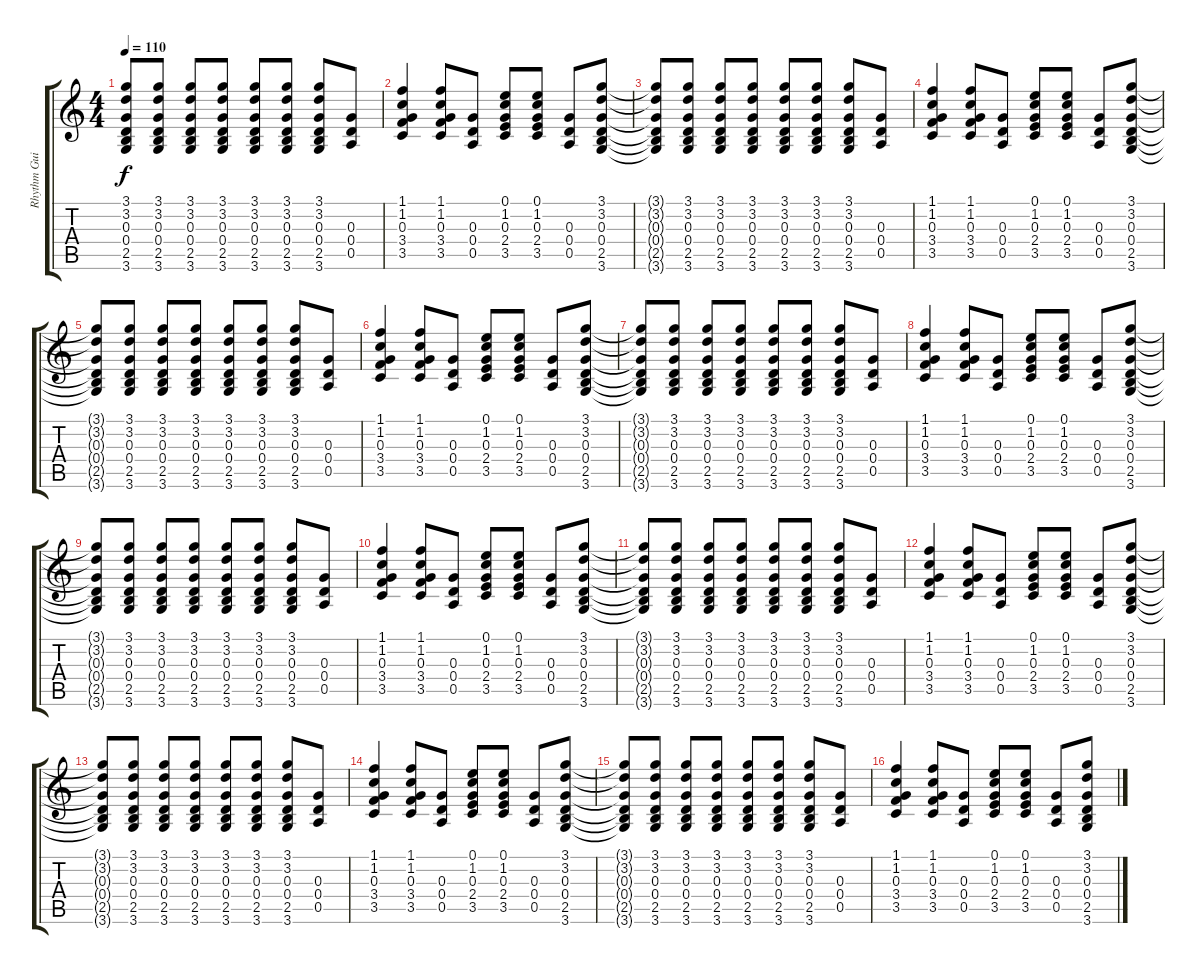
\track ("Rhythm Guitar 1" "Rhythm Gui") {instrument overdrivenguitar}
\staff {score tabs}
\tuning (E4 B3 G3 D3 A2 E2) {hide}
\ts (4 4)
\tempo 110
\clef g2
\ks c
(3.1{t} 3.2{t} 0.3{t} 0.4{t} 2.5{t} 3.6{t}).8{dy f} (3.1 3.2 0.3 0.4 2.5 3.6).8 (3.1 3.2 0.3 0.4 2.5 3.6).8 (3.1 3.2 0.3 0.4 2.5 3.6).8 (3.1 3.2 0.3 0.4 2.5 3.6).8 (3.1 3.2 0.3 0.4 2.5 3.6).8 (3.1 3.2 0.3 0.4 2.5 3.6).8 (0.3 0.4 0.5).8 |
(1.1 1.2 0.3 3.4 3.5).4 (1.1 1.2 0.3 3.4 3.5).8 (0.3 0.4 0.5).8 (0.1 1.2 0.3 2.4 3.5).8 (0.1 1.2 0.3 2.4 3.5).8 (0.3 0.4 0.5).8 (3.1 3.2 0.3 0.4 2.5 3.6).8 |
(3.1{t} 3.2{t} 0.3{t} 0.4{t} 2.5{t} 3.6{t}).8 (3.1 3.2 0.3 0.4 2.5 3.6).8 (3.1 3.2 0.3 0.4 2.5 3.6).8 (3.1 3.2 0.3 0.4 2.5 3.6).8 (3.1 3.2 0.3 0.4 2.5 3.6).8 (3.1 3.2 0.3 0.4 2.5 3.6).8 (3.1 3.2 0.3 0.4 2.5 3.6).8 (0.3 0.4 0.5).8 |
(1.1 1.2 0.3 3.4 3.5).4 (1.1 1.2 0.3 3.4 3.5).8 (0.3 0.4 0.5).8 (0.1 1.2 0.3 2.4 3.5).8 (0.1 1.2 0.3 2.4 3.5).8 (0.3 0.4 0.5).8 (3.1 3.2 0.3 0.4 2.5 3.6).8 |
(3.1{t} 3.2{t} 0.3{t} 0.4{t} 2.5{t} 3.6{t}).8 (3.1 3.2 0.3 0.4 2.5 3.6).8 (3.1 3.2 0.3 0.4 2.5 3.6).8 (3.1 3.2 0.3 0.4 2.5 3.6).8 (3.1 3.2 0.3 0.4 2.5 3.6).8 (3.1 3.2 0.3 0.4 2.5 3.6).8 (3.1 3.2 0.3 0.4 2.5 3.6).8 (0.3 0.4 0.5).8 |
(1.1 1.2 0.3 3.4 3.5).4 (1.1 1.2 0.3 3.4 3.5).8 (0.3 0.4 0.5).8 (0.1 1.2 0.3 2.4 3.5).8 (0.1 1.2 0.3 2.4 3.5).8 (0.3 0.4 0.5).8 (3.1 3.2 0.3 0.4 2.5 3.6).8 |
(3.1{t} 3.2{t} 0.3{t} 0.4{t} 2.5{t} 3.6{t}).8 (3.1 3.2 0.3 0.4 2.5 3.6).8 (3.1 3.2 0.3 0.4 2.5 3.6).8 (3.1 3.2 0.3 0.4 2.5 3.6).8 (3.1 3.2 0.3 0.4 2.5 3.6).8 (3.1 3.2 0.3 0.4 2.5 3.6).8 (3.1 3.2 0.3 0.4 2.5 3.6).8 (0.3 0.4 0.5).8 |
(1.1 1.2 0.3 3.4 3.5).4 (1.1 1.2 0.3 3.4 3.5).8 (0.3 0.4 0.5).8 (0.1 1.2 0.3 2.4 3.5).8 (0.1 1.2 0.3 2.4 3.5).8 (0.3 0.4 0.5).8 (3.1 3.2 0.3 0.4 2.5 3.6).8 |
(3.1{t} 3.2{t} 0.3{t} 0.4{t} 2.5{t} 3.6{t}).8 (3.1 3.2 0.3 0.4 2.5 3.6).8 (3.1 3.2 0.3 0.4 2.5 3.6).8 (3.1 3.2 0.3 0.4 2.5 3.6).8 (3.1 3.2 0.3 0.4 2.5 3.6).8 (3.1 3.2 0.3 0.4 2.5 3.6).8 (3.1 3.2 0.3 0.4 2.5 3.6).8 (0.3 0.4 0.5).8 |
(1.1 1.2 0.3 3.4 3.5).4 (1.1 1.2 0.3 3.4 3.5).8 (0.3 0.4 0.5).8 (0.1 1.2 0.3 2.4 3.5).8 (0.1 1.2 0.3 2.4 3.5).8 (0.3 0.4 0.5).8 (3.1 3.2 0.3 0.4 2.5 3.6).8 |
(3.1{t} 3.2{t} 0.3{t} 0.4{t} 2.5{t} 3.6{t}).8 (3.1 3.2 0.3 0.4 2.5 3.6).8 (3.1 3.2 0.3 0.4 2.5 3.6).8 (3.1 3.2 0.3 0.4 2.5 3.6).8 (3.1 3.2 0.3 0.4 2.5 3.6).8 (3.1 3.2 0.3 0.4 2.5 3.6).8 (3.1 3.2 0.3 0.4 2.5 3.6).8 (0.3 0.4 0.5).8 |
(1.1 1.2 0.3 3.4 3.5).4 (1.1 1.2 0.3 3.4 3.5).8 (0.3 0.4 0.5).8 (0.1 1.2 0.3 2.4 3.5).8 (0.1 1.2 0.3 2.4 3.5).8 (0.3 0.4 0.5).8 (3.1 3.2 0.3 0.4 2.5 3.6).8 |
(3.1{t} 3.2{t} 0.3{t} 0.4{t} 2.5{t} 3.6{t}).8 (3.1 3.2 0.3 0.4 2.5 3.6).8 (3.1 3.2 0.3 0.4 2.5 3.6).8 (3.1 3.2 0.3 0.4 2.5 3.6).8 (3.1 3.2 0.3 0.4 2.5 3.6).8 (3.1 3.2 0.3 0.4 2.5 3.6).8 (3.1 3.2 0.3 0.4 2.5 3.6).8 (0.3 0.4 0.5).8 |
(1.1 1.2 0.3 3.4 3.5).4 (1.1 1.2 0.3 3.4 3.5).8 (0.3 0.4 0.5).8 (0.1 1.2 0.3 2.4 3.5).8 (0.1 1.2 0.3 2.4 3.5).8 (0.3 0.4 0.5).8 (3.1 3.2 0.3 0.4 2.5 3.6).8 |
(3.1{t} 3.2{t} 0.3{t} 0.4{t} 2.5{t} 3.6{t}).8 (3.1 3.2 0.3 0.4 2.5 3.6).8 (3.1 3.2 0.3 0.4 2.5 3.6).8 (3.1 3.2 0.3 0.4 2.5 3.6).8 (3.1 3.2 0.3 0.4 2.5 3.6).8 (3.1 3.2 0.3 0.4 2.5 3.6).8 (3.1 3.2 0.3 0.4 2.5 3.6).8 (0.3 0.4 0.5).8 |
(1.1 1.2 0.3 3.4 3.5).4 (1.1 1.2 0.3 3.4 3.5).8 (0.3 0.4 0.5).8 (0.1 1.2 0.3 2.4 3.5).8 (0.1 1.2 0.3 2.4 3.5).8 (0.3 0.4 0.5).8 (3.1 3.2 0.3 0.4 2.5 3.6).8
